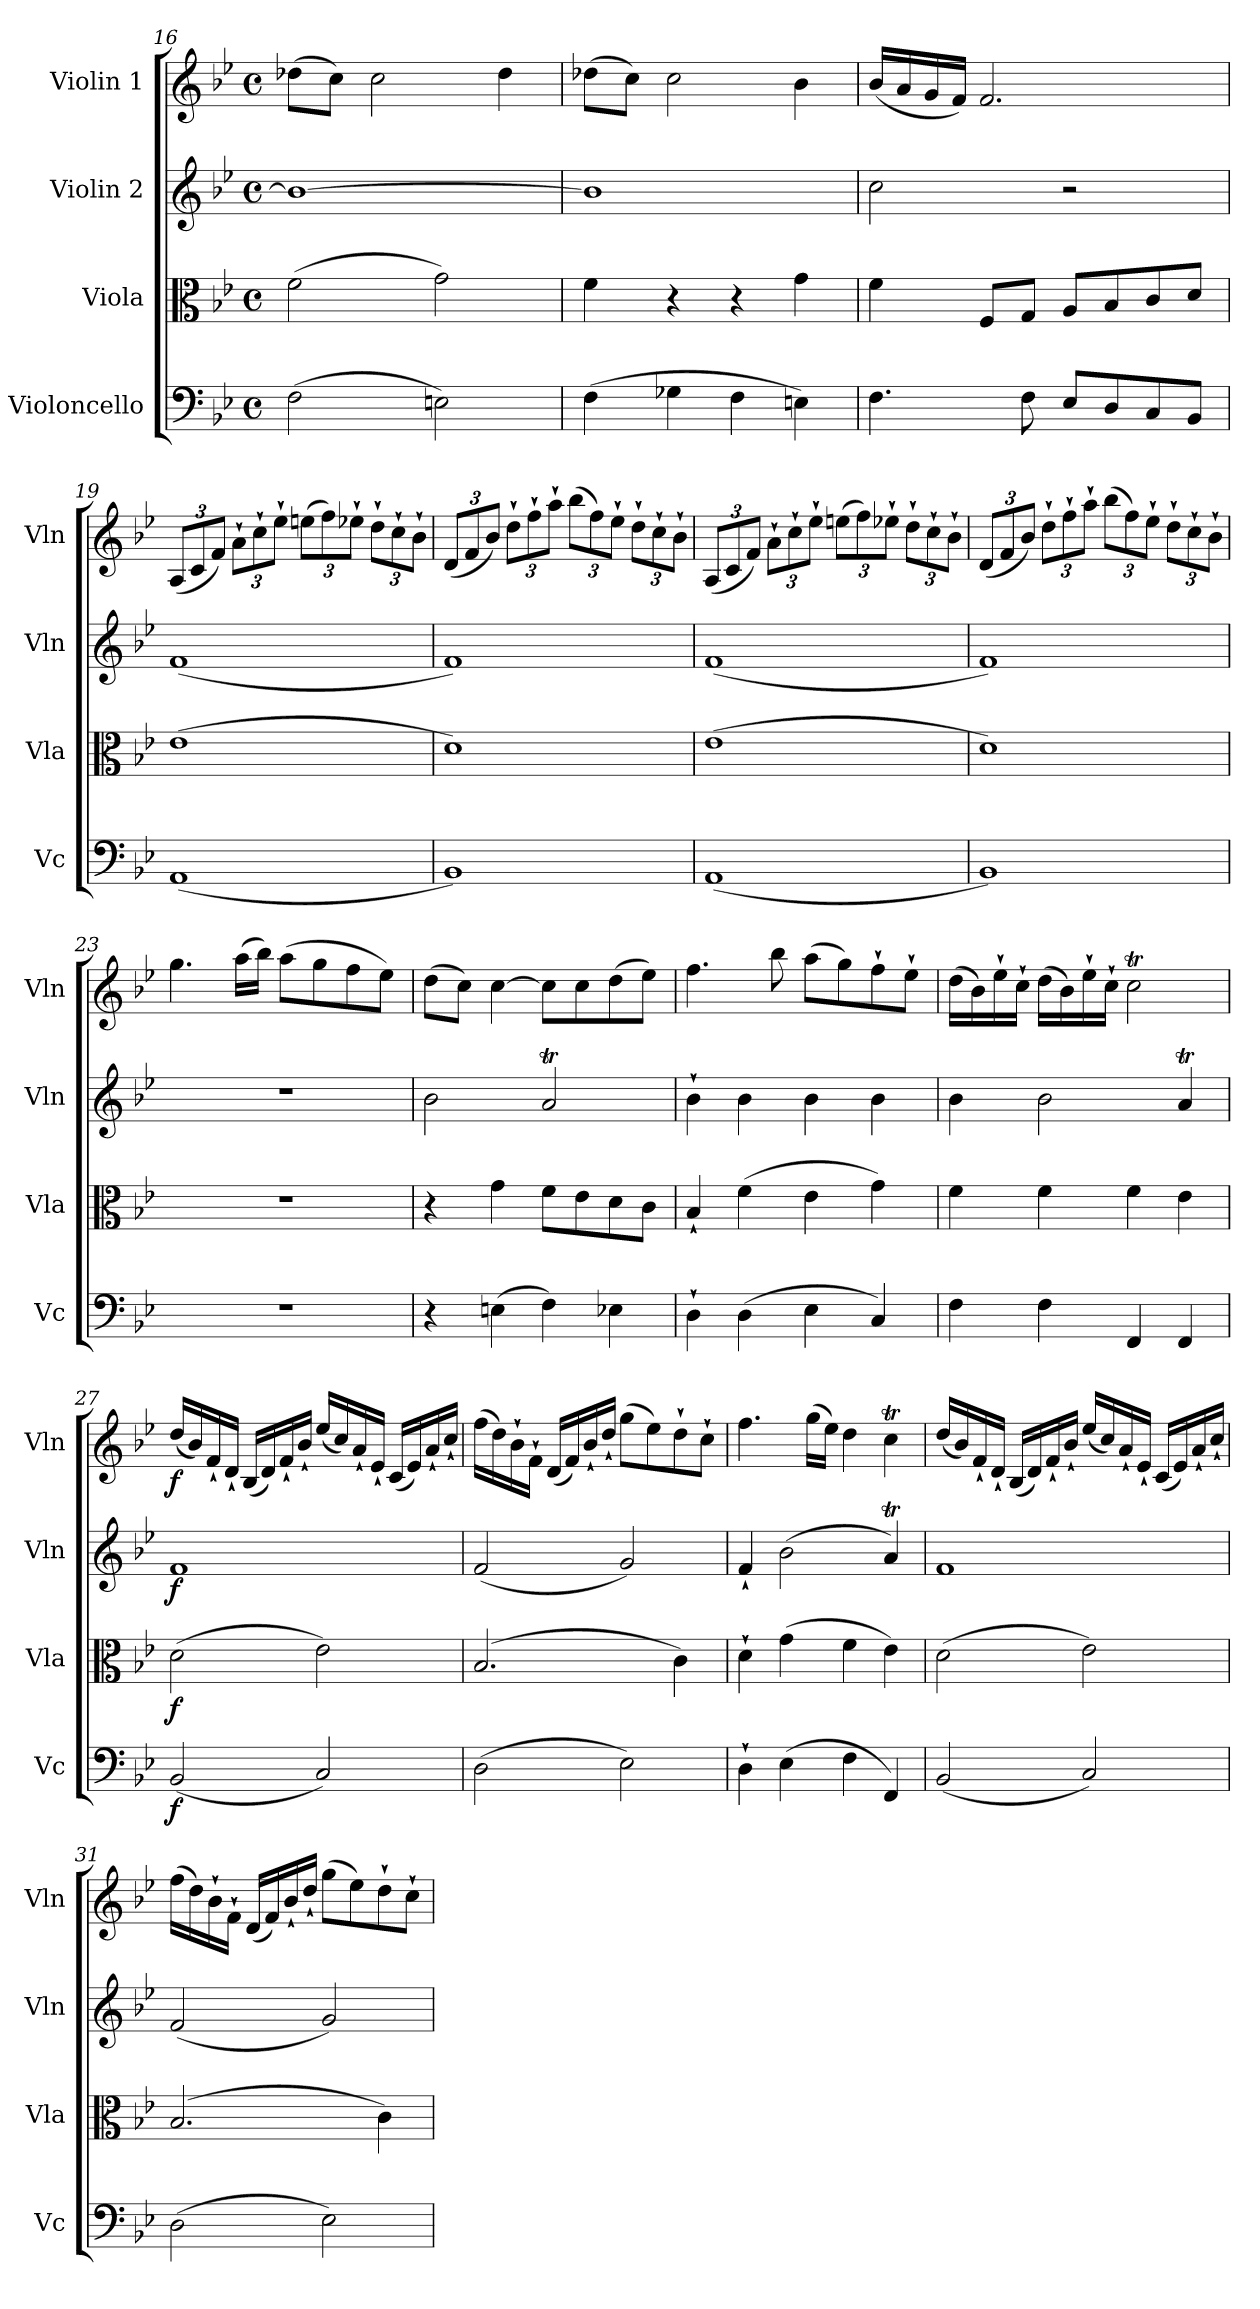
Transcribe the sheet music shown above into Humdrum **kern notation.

**kern	**dynam	**kern	**dynam	**kern	**dynam	**kern	**dynam
*part4	*part4	*part3	*part3	*part2	*part2	*part1	*part1
*staff4	*staff4	*staff3	*staff3	*staff2	*staff2	*staff1	*staff1
*I"Violoncello	*	*I"Viola	*	*I"Violin 2	*	*I"Violin 1	*
*I'Vc	*	*I'Vla	*	*I'Vln	*	*I'Vln	*
*clefF4	*	*clefC3	*	*clefG2	*	*clefG2	*
*k[b-e-]	*	*k[b-e-]	*	*k[b-e-]	*	*k[b-e-]	*
*M4/4	*	*M4/4	*	*M4/4	*	*M4/4	*
*met(c)	*	*met(c)	*	*met(c)	*	*met(c)	*
=16	=16	=16	=16	=16	=16	=16	=16
(>2F\	.	(>2f\	.	1b-_	.	(>8dd-X\L	.
.	.	.	.	.	.	8cc\J)	.
.	.	.	.	.	.	2cc\	.
2En\)	.	2g\)	.	.	.	.	.
.	.	.	.	.	.	4dd-\	.
=17	=17	=17	=17	=17	=17	=17	=17
(>4F\	.	4f\	.	1b-]	.	(>8dd-X\L	.
.	.	.	.	.	.	8cc\J)	.
4G-X\	.	4r	.	.	.	2cc\	.
4F\	.	4r	.	.	.	.	.
4En\)	.	4g\	.	.	.	4b-\	.
=18	=18	=18	=18	=18	=18	=18	=18
4.F\	.	4f\	.	2cc\	.	(<16b-/LL	.
.	.	.	.	.	.	16a/	.
.	.	.	.	.	.	16g/	.
.	.	.	.	.	.	16f/JJ)	.
.	.	8F/L	.	.	.	2.f/	.
8F\	.	8G/J	.	.	.	.	.
8E-/L	.	8A/L	.	2r	.	.	.
8D/	.	8B-/	.	.	.	.	.
8C/	.	8c/	.	.	.	.	.
8BB-/J	.	8d/J	.	.	.	.	.
=19	=19	=19	=19	=19	=19	=19	=19
*	*	*	*	*	*	*Xbrackettup	*
(<1AA	.	(>1e-	.	(<1f	.	(<12A/L	.
.	.	.	.	.	.	12c/	.
.	.	.	.	.	.	12f/J)	.
.	.	.	.	.	.	12a`\L	.
.	.	.	.	.	.	12cc`\	.
.	.	.	.	.	.	12ee-`\J	.
.	.	.	.	.	.	(>12een\L	.
.	.	.	.	.	.	12ff\)	.
.	.	.	.	.	.	12ee-X`\J	.
.	.	.	.	.	.	12dd`\L	.
.	.	.	.	.	.	12cc`\	.
.	.	.	.	.	.	12b-`\J	.
!!LO:LB:g=z
=20	=20	=20	=20	=20	=20	=20	=20
1BB-)	.	1d)	.	1f)	.	(<12d/L	.
.	.	.	.	.	.	12f/	.
.	.	.	.	.	.	12b-/J)	.
.	.	.	.	.	.	12dd`\L	.
.	.	.	.	.	.	12ff`\	.
.	.	.	.	.	.	12aa`\J	.
.	.	.	.	.	.	(>12bb-\L	.
.	.	.	.	.	.	12ff\)	.
.	.	.	.	.	.	12ee-`\J	.
.	.	.	.	.	.	12dd`\L	.
.	.	.	.	.	.	12cc`\	.
.	.	.	.	.	.	12b-`\J	.
=21	=21	=21	=21	=21	=21	=21	=21
(<1AA	.	(>1e-	.	(<1f	.	(<12A/L	.
.	.	.	.	.	.	12c/	.
.	.	.	.	.	.	12f/J)	.
.	.	.	.	.	.	12a`\L	.
.	.	.	.	.	.	12cc`\	.
.	.	.	.	.	.	12ee-`\J	.
.	.	.	.	.	.	(>12een\L	.
.	.	.	.	.	.	12ff\)	.
.	.	.	.	.	.	12ee-X`\J	.
.	.	.	.	.	.	12dd`\L	.
.	.	.	.	.	.	12cc`\	.
.	.	.	.	.	.	12b-`\J	.
=22	=22	=22	=22	=22	=22	=22	=22
1BB-)	.	1d)	.	1f)	.	(<12d/L	.
.	.	.	.	.	.	12f/	.
.	.	.	.	.	.	12b-/J)	.
.	.	.	.	.	.	12dd`\L	.
.	.	.	.	.	.	12ff`\	.
.	.	.	.	.	.	12aa`\J	.
.	.	.	.	.	.	(>12bb-\L	.
.	.	.	.	.	.	12ff\)	.
.	.	.	.	.	.	12ee-`\J	.
.	.	.	.	.	.	12dd`\L	.
.	.	.	.	.	.	12cc`\	.
.	.	.	.	.	.	12b-`\J	.
=23	=23	=23	=23	=23	=23	=23	=23
1r	.	1r	.	1r	.	4.gg\	.
.	.	.	.	.	.	(>16aa\LL	.
.	.	.	.	.	.	16bb-\JJ)	.
.	.	.	.	.	.	(>8aa\L	.
.	.	.	.	.	.	8gg\	.
.	.	.	.	.	.	8ff\	.
.	.	.	.	.	.	8ee-\J)	.
=24	=24	=24	=24	=24	=24	=24	=24
4r	.	4r	.	2b-\	.	(>8dd\L	.
.	.	.	.	.	.	8cc\J)	.
(>4En\	.	4g\	.	.	.	[4cc\	.
4F\)	.	8f\L	.	2at/	.	8cc\L]	.
.	.	8e-\	.	.	.	8cc\	.
4E-X\	.	8d\	.	.	.	(>8dd\	.
.	.	8c\J	.	.	.	8ee-\J)	.
=25	=25	=25	=25	=25	=25	=25	=25
4D`\	.	4B-`/	.	4b-`\	.	4.ff\	.
(>4D\	.	(>4f\	.	4b-\	.	.	.
.	.	.	.	.	.	8bb-\	.
4E-\	.	4e-\	.	4b-\	.	(>8aa\L	.
.	.	.	.	.	.	8gg\)	.
4C/)	.	4g\)	.	4b-\	.	8ff`\	.
.	.	.	.	.	.	8ee-`\J	.
!!LO:PB:g=z
=26	=26	=26	=26	=26	=26	=26	=26
4F\	.	4f\	.	4b-\	.	(>16dd\LL	.
.	.	.	.	.	.	16b-\)	.
.	.	.	.	.	.	16ee-`\	.
.	.	.	.	.	.	16cc`\JJ	.
4F\	.	4f\	.	2b-\	.	(>16dd\LL	.
.	.	.	.	.	.	16b-\)	.
.	.	.	.	.	.	16ee-`\	.
.	.	.	.	.	.	16cc`\JJ	.
4FF/	.	4f\	.	.	.	2ccT\	.
4FF/	.	4e-\	.	4at/	.	.	.
=27	=27	=27	=27	=27	=27	=27	=27
!	!LO:DY:b	!	!LO:DY:b	!	!LO:DY:b	!	!LO:DY:b
(<2BB-/	f	(>2d\	f	1f	f	(<16dd/LL	f
.	.	.	.	.	.	16b-/)	.
.	.	.	.	.	.	16f`/	.
.	.	.	.	.	.	16d`/JJ	.
.	.	.	.	.	.	(<16B-/LL	.
.	.	.	.	.	.	16d/)	.
.	.	.	.	.	.	16f`/	.
.	.	.	.	.	.	16b-`/JJ	.
2C/)	.	2e-\)	.	.	.	(<16ee-/LL	.
.	.	.	.	.	.	16cc/)	.
.	.	.	.	.	.	16a`/	.
.	.	.	.	.	.	16e-`/JJ	.
.	.	.	.	.	.	(<16c/LL	.
.	.	.	.	.	.	16e-/)	.
.	.	.	.	.	.	16a`/	.
.	.	.	.	.	.	16cc`/JJ	.
=28	=28	=28	=28	=28	=28	=28	=28
(>2D\	.	(>2.B-/	.	(<2f/	.	(>16ff\LL	.
.	.	.	.	.	.	16dd\)	.
.	.	.	.	.	.	16b-`\	.
.	.	.	.	.	.	16f`\JJ	.
.	.	.	.	.	.	(<16d/LL	.
.	.	.	.	.	.	16f/)	.
.	.	.	.	.	.	16b-`/	.
.	.	.	.	.	.	16dd`/JJ	.
2E-\)	.	.	.	2g/)	.	(>8gg\L	.
.	.	.	.	.	.	8ee-\)	.
.	.	4c\)	.	.	.	8dd`\	.
.	.	.	.	.	.	8cc`\J	.
=29	=29	=29	=29	=29	=29	=29	=29
4D`\	.	4d`\	.	4f`/	.	4.ff\	.
(>4E-\	.	(>4g\	.	(>2b-\	.	.	.
.	.	.	.	.	.	(>16gg\LL	.
.	.	.	.	.	.	16ee-\JJ)	.
4F\	.	4f\	.	.	.	4dd\	.
4FF/)	.	4e-\)	.	4at/)	.	4ccT\	.
=30	=30	=30	=30	=30	=30	=30	=30
(<2BB-/	.	(>2d\	.	1f	.	(<16dd/LL	.
.	.	.	.	.	.	16b-/)	.
.	.	.	.	.	.	16f`/	.
.	.	.	.	.	.	16d`/JJ	.
.	.	.	.	.	.	(<16B-/LL	.
.	.	.	.	.	.	16d/)	.
.	.	.	.	.	.	16f`/	.
.	.	.	.	.	.	16b-`/JJ	.
2C/)	.	2e-\)	.	.	.	(<16ee-/LL	.
.	.	.	.	.	.	16cc/)	.
.	.	.	.	.	.	16a`/	.
.	.	.	.	.	.	16e-`/JJ	.
.	.	.	.	.	.	(<16c/LL	.
.	.	.	.	.	.	16e-/)	.
.	.	.	.	.	.	16a`/	.
.	.	.	.	.	.	16cc`/JJ	.
!!LO:LB:g=z
=31	=31	=31	=31	=31	=31	=31	=31
(>2D\	.	(>2.B-/	.	(<2f/	.	(>16ff\LL	.
.	.	.	.	.	.	16dd\)	.
.	.	.	.	.	.	16b-`\	.
.	.	.	.	.	.	16f`\JJ	.
.	.	.	.	.	.	(<16d/LL	.
.	.	.	.	.	.	16f/)	.
.	.	.	.	.	.	16b-`/	.
.	.	.	.	.	.	16dd`/JJ	.
2E-\)	.	.	.	2g/)	.	(>8gg\L	.
.	.	.	.	.	.	8ee-\)	.
.	.	4c\)	.	.	.	8dd`\	.
.	.	.	.	.	.	8cc`\J	.
=	=	=	=	=	=	=	=
*-	*-	*-	*-	*-	*-	*-	*-
